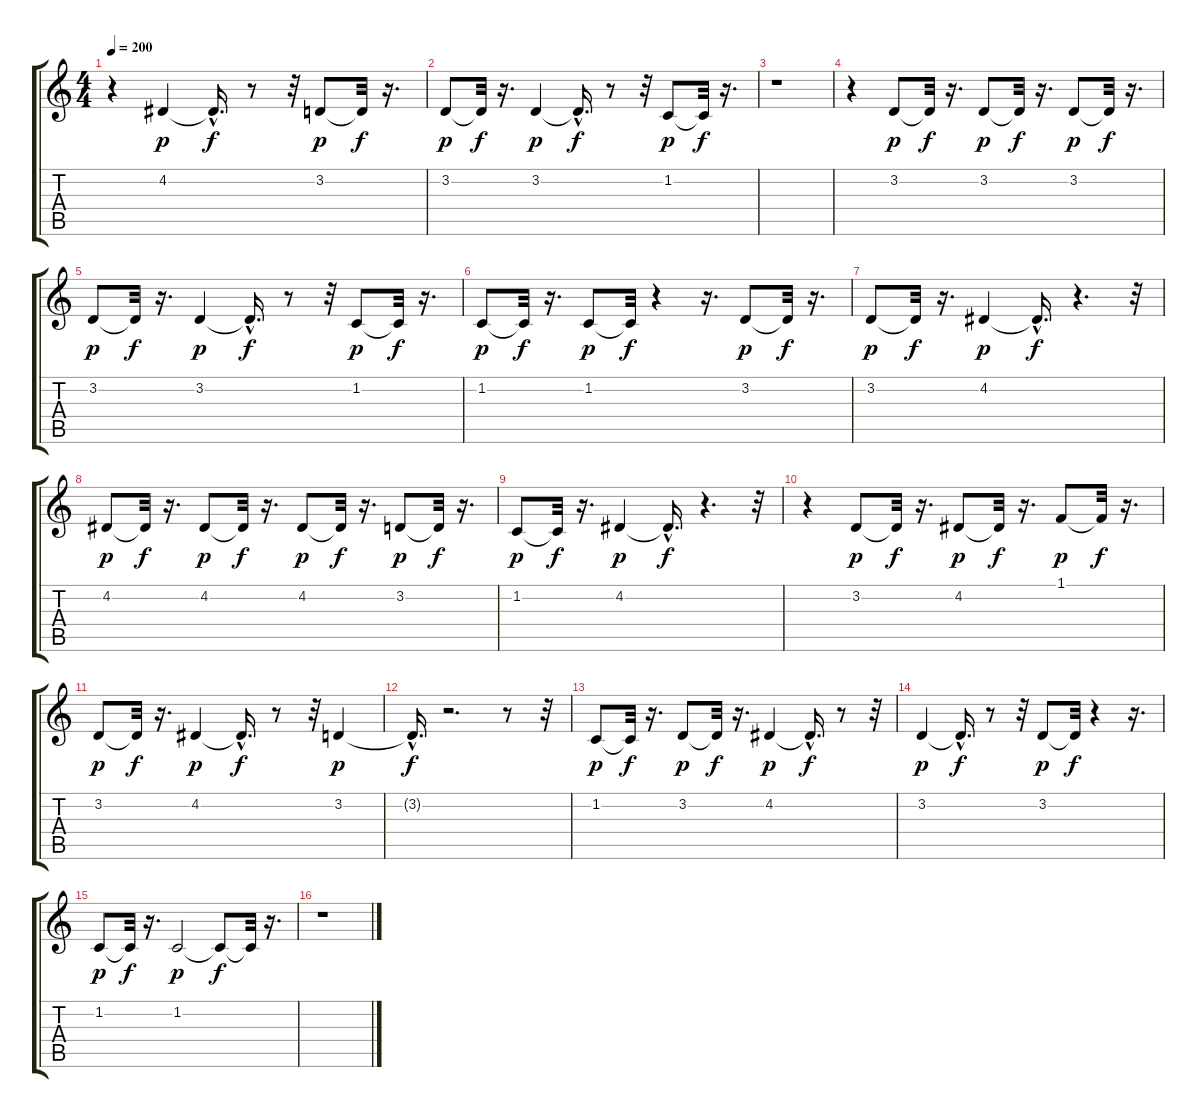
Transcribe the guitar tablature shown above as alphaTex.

\track "" {instrument clarinet}
\staff {score tabs}
\tuning (E4 B3 G3 D3 A2 E2) {hide}
\ts (4 4)
\tempo 200
\clef g2
\ks c
r.4{dy f} 4.2.4{dy p} 4.2{hac t}.16{d dy f} r.8 r.32 3.2.8{dy p} 3.2{t}.32{dy f} r.16{d} |
3.2.8{dy p} 3.2{t}.32{dy f} r.16{d} 3.2.4{dy p} 3.2{hac t}.16{d dy f} r.8 r.32 1.2.8{dy p} 1.2{t}.32{dy f} r.16{d} |
r.1 |
r.4 3.2.8{dy p} 3.2{t}.32{dy f} r.16{d} 3.2.8{dy p} 3.2{t}.32{dy f} r.16{d} 3.2.8{dy p} 3.2{t}.32{dy f} r.16{d} |
3.2.8{dy p} 3.2{t}.32{dy f} r.16{d} 3.2.4{dy p} 3.2{hac t}.16{d dy f} r.8 r.32 1.2.8{dy p} 1.2{t}.32{dy f} r.16{d} |
1.2.8{dy p} 1.2{t}.32{dy f} r.16{d} 1.2.8{dy p} 1.2{t}.32{dy f} r.4 r.16{d} 3.2.8{dy p} 3.2{t}.32{dy f} r.16{d} |
3.2.8{dy p} 3.2{t}.32{dy f} r.16{d} 4.2.4{dy p} 4.2{hac t}.16{d dy f} r.4{d} r.32 |
4.2.8{dy p} 4.2{t}.32{dy f} r.16{d} 4.2.8{dy p} 4.2{t}.32{dy f} r.16{d} 4.2.8{dy p} 4.2{t}.32{dy f} r.16{d} 3.2.8{dy p} 3.2{t}.32{dy f} r.16{d} |
1.2.8{dy p} 1.2{t}.32{dy f} r.16{d} 4.2.4{dy p} 4.2{hac t}.16{d dy f} r.4{d} r.32 |
r.4 3.2.8{dy p} 3.2{t}.32{dy f} r.16{d} 4.2.8{dy p} 4.2{t}.32{dy f} r.16{d} 1.1.8{dy p} 1.1{t}.32{dy f} r.16{d} |
3.2.8{dy p} 3.2{t}.32{dy f} r.16{d} 4.2.4{dy p} 4.2{hac t}.16{d dy f} r.8 r.32 3.2.4{dy p} |
3.2{hac t}.16{d dy f} r.2{d} r.8 r.32 |
1.2.8{dy p} 1.2{t}.32{dy f} r.16{d} 3.2.8{dy p} 3.2{t}.32{dy f} r.16{d} 4.2.4{dy p} 4.2{hac t}.16{d dy f} r.8 r.32 |
3.2.4{dy p} 3.2{hac t}.16{d dy f} r.8 r.32 3.2.8{dy p} 3.2{t}.32{dy f} r.4 r.16{d} |
1.2.8{dy p} 1.2{t}.32{dy f} r.16{d} 1.2.2{dy p} 1.2{t}.8{dy f} 1.2{t}.32 r.16{d} |
r.1
